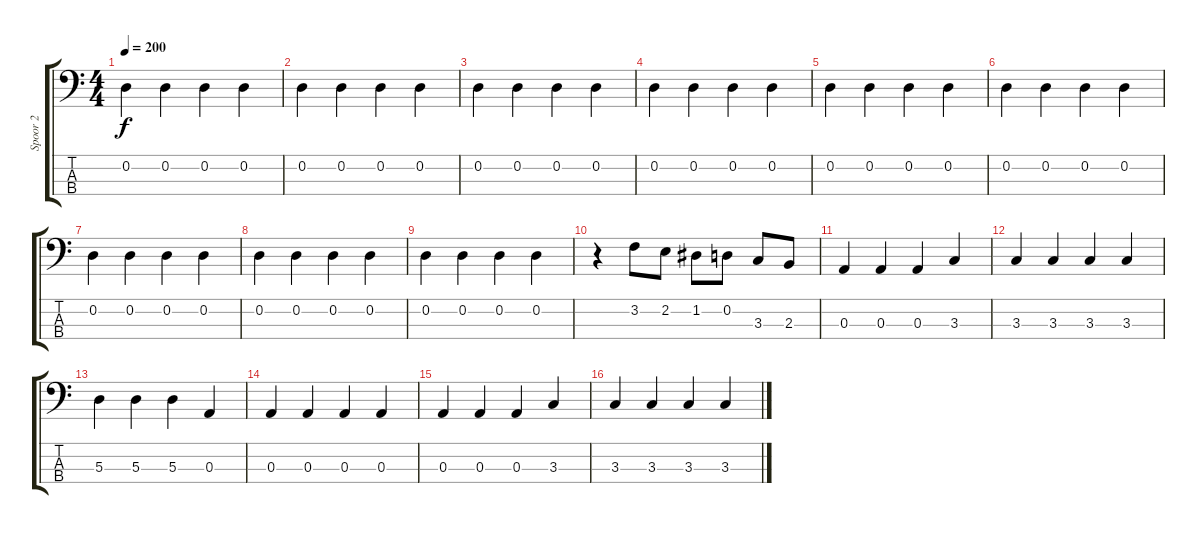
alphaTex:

\track ("Spoor 2" "Spoor 2") {instrument electricbassfinger}
\staff {score tabs}
\tuning (G2 D2 A1 E1) {hide}
\ts (4 4)
\tempo 200
\clef f4
\ks c
0.2.4{dy f} 0.2.4 0.2.4 0.2.4 |
0.2.4 0.2.4 0.2.4 0.2.4 |
0.2.4 0.2.4 0.2.4 0.2.4 |
0.2.4 0.2.4 0.2.4 0.2.4 |
0.2.4 0.2.4 0.2.4 0.2.4 |
0.2.4 0.2.4 0.2.4 0.2.4 |
0.2.4 0.2.4 0.2.4 0.2.4 |
0.2.4 0.2.4 0.2.4 0.2.4 |
0.2.4 0.2.4 0.2.4 0.2.4 |
r.4 3.2.8 2.2.8 1.2.8 0.2.8 3.3.8 2.3.8 |
0.3.4 0.3.4 0.3.4 3.3.4 |
3.3.4 3.3.4 3.3.4 3.3.4 |
5.3.4 5.3.4 5.3.4 0.3.4 |
0.3.4 0.3.4 0.3.4 0.3.4 |
0.3.4 0.3.4 0.3.4 3.3.4 |
3.3.4 3.3.4 3.3.4 3.3.4
